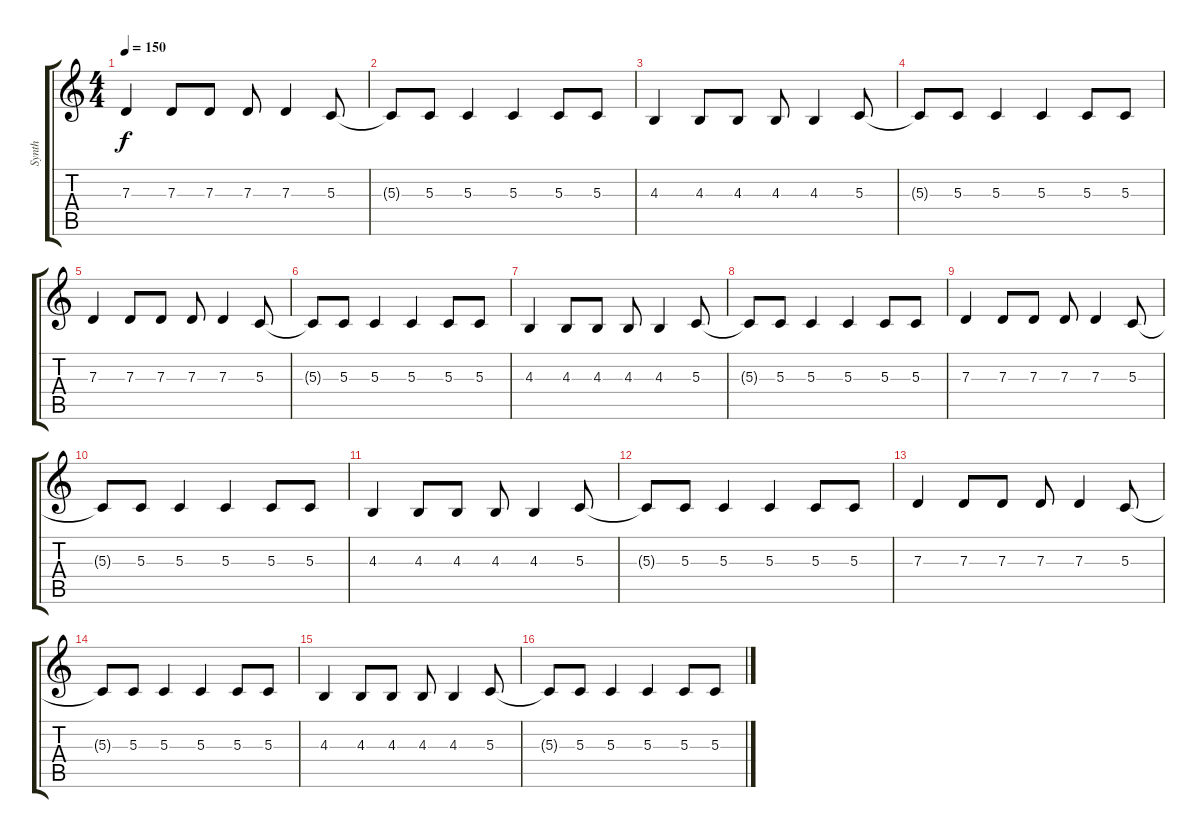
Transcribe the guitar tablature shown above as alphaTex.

\track ("Synth" "Synth") {instrument lead2sawtooth}
\staff {score tabs}
\tuning (E4 B3 G3 D3 A2 E2) {hide}
\ts (4 4)
\tempo 150
\clef g2
\ks c
7.3.4{dy f} 7.3.8 7.3.8 7.3.8 7.3.4 5.3.8 |
5.3{t}.8 5.3.8 5.3.4 5.3.4 5.3.8 5.3.8 |
4.3.4 4.3.8 4.3.8 4.3.8 4.3.4 5.3.8 |
5.3{t}.8 5.3.8 5.3.4 5.3.4 5.3.8 5.3.8 |
7.3.4 7.3.8 7.3.8 7.3.8 7.3.4 5.3.8 |
5.3{t}.8 5.3.8 5.3.4 5.3.4 5.3.8 5.3.8 |
4.3.4 4.3.8 4.3.8 4.3.8 4.3.4 5.3.8 |
5.3{t}.8 5.3.8 5.3.4 5.3.4 5.3.8 5.3.8 |
7.3.4 7.3.8 7.3.8 7.3.8 7.3.4 5.3.8 |
5.3{t}.8 5.3.8 5.3.4 5.3.4 5.3.8 5.3.8 |
4.3.4 4.3.8 4.3.8 4.3.8 4.3.4 5.3.8 |
5.3{t}.8 5.3.8 5.3.4 5.3.4 5.3.8 5.3.8 |
7.3.4 7.3.8 7.3.8 7.3.8 7.3.4 5.3.8 |
5.3{t}.8 5.3.8 5.3.4 5.3.4 5.3.8 5.3.8 |
4.3.4 4.3.8 4.3.8 4.3.8 4.3.4 5.3.8 |
5.3{t}.8 5.3.8 5.3.4 5.3.4 5.3.8 5.3.8
